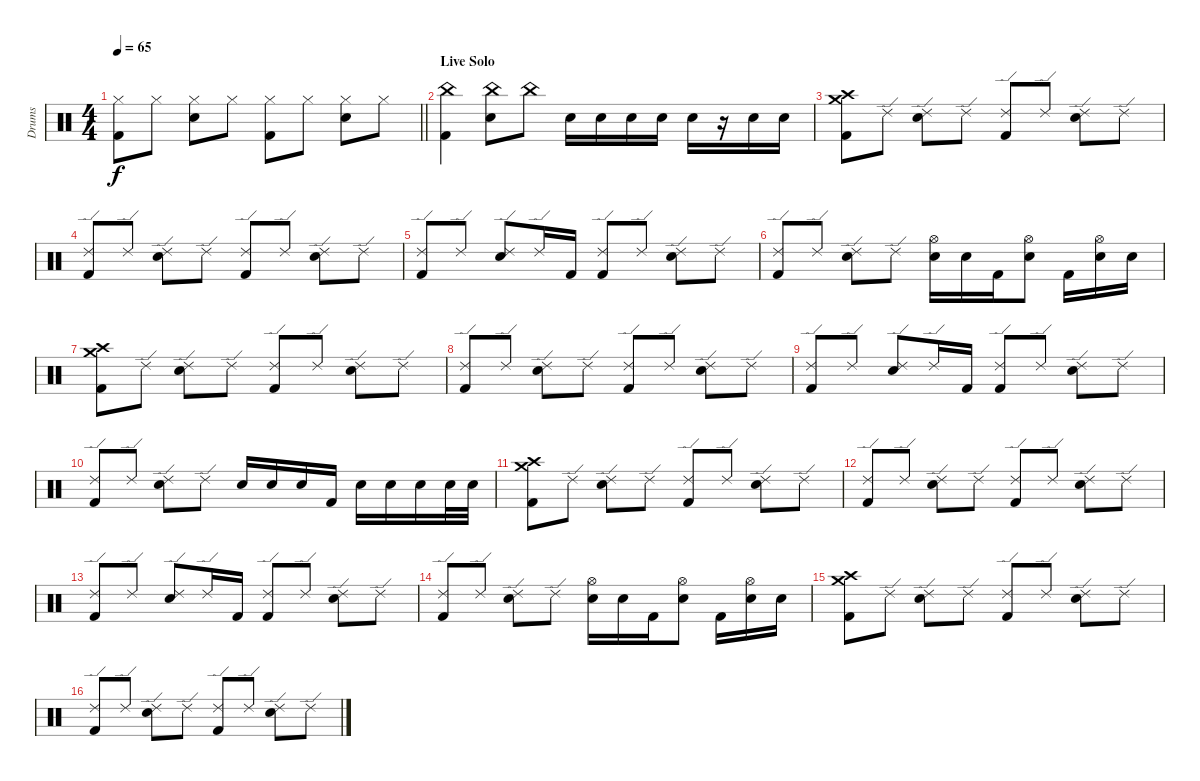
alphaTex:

\track ("Drums" "Drums") {instrument percussion}
\staff {score}
\articulation defaults
\ts (4 4)
\tempo 65
\clef neutral
\barLineRight lightlight
\ks c
("Hi-Hat (closed)" "Kick (hit) 2").8{dy f} "Hi-Hat (closed)".8 ("Hi-Hat (closed)" "Snare (hit) 2").8 "Hi-Hat (closed)".8 ("Hi-Hat (closed)" "Kick (hit) 2").8 "Hi-Hat (closed)".8 ("Hi-Hat (closed)" "Snare (hit) 2").8 "Hi-Hat (closed)".8 |
\section ("" "Live Solo")
("China (hit)" "Kick (hit) 2").4 ("China (hit)" "Snare (hit) 2").8 "China (hit)".8 "Snare (hit) 2".16 "Snare (hit) 2".16 "Snare (hit) 2".16 "Snare (hit) 2".16 "Snare (hit) 2".16 r.16 "Snare (hit) 2".16 "Snare (hit) 2".16 |
("Crash medium (hit)" "Crash high (hit)" "Kick (hit) 2").8 "Ride (edge) 2".8 ("Ride (edge) 2" "Snare (hit) 2").8 "Ride (edge) 2".8 ("Ride (edge) 2" "Kick (hit) 2").8 "Ride (edge) 2".8 ("Ride (edge) 2" "Snare (hit) 2").8 "Ride (edge) 2".8 |
("Ride (edge) 2" "Kick (hit) 2").8 "Ride (edge) 2".8 ("Ride (edge) 2" "Snare (hit) 2").8 "Ride (edge) 2".8 ("Ride (edge) 2" "Kick (hit) 2").8 "Ride (edge) 2".8 ("Ride (edge) 2" "Snare (hit) 2").8 "Ride (edge) 2".8 |
("Ride (edge) 2" "Kick (hit) 2").8 "Ride (edge) 2".8 ("Ride (edge) 2" "Snare (hit) 2").8 "Ride (edge) 2".16 "Kick (hit) 2".16 ("Ride (edge) 2" "Kick (hit) 2").8 "Ride (edge) 2".8 ("Ride (edge) 2" "Snare (hit) 2").8 "Ride (edge) 2".8 |
("Ride (edge) 2" "Kick (hit) 2").8 "Ride (edge) 2".8 ("Ride (edge) 2" "Snare (hit) 2").8 "Ride (edge) 2".8 ("Hi-Hat (open)" "Snare (hit) 2").16 "Snare (hit) 2".16 "Kick (hit) 2".16 ("Hi-Hat (open)" "Snare (hit) 2").8 "Kick (hit) 2".16 ("Hi-Hat (open)" "Snare (hit) 2").16 "Snare (hit) 2".16 |
("Crash medium (hit)" "Crash high (hit)" "Kick (hit) 2").8 "Ride (edge) 2".8 ("Ride (edge) 2" "Snare (hit) 2").8 "Ride (edge) 2".8 ("Ride (edge) 2" "Kick (hit) 2").8 "Ride (edge) 2".8 ("Ride (edge) 2" "Snare (hit) 2").8 "Ride (edge) 2".8 |
("Ride (edge) 2" "Kick (hit) 2").8 "Ride (edge) 2".8 ("Ride (edge) 2" "Snare (hit) 2").8 "Ride (edge) 2".8 ("Ride (edge) 2" "Kick (hit) 2").8 "Ride (edge) 2".8 ("Ride (edge) 2" "Snare (hit) 2").8 "Ride (edge) 2".8 |
("Ride (edge) 2" "Kick (hit) 2").8 "Ride (edge) 2".8 ("Ride (edge) 2" "Snare (hit) 2").8 "Ride (edge) 2".16 "Kick (hit) 2".16 ("Ride (edge) 2" "Kick (hit) 2").8 "Ride (edge) 2".8 ("Ride (edge) 2" "Snare (hit) 2").8 "Ride (edge) 2".8 |
("Ride (edge) 2" "Kick (hit) 2").8 "Ride (edge) 2".8 ("Ride (edge) 2" "Snare (hit) 2").8 "Ride (edge) 2".8 "Snare (hit) 2".16 "Snare (hit) 2".16 "Snare (hit) 2".16 "Kick (hit) 2".16 "Snare (hit) 2".16 "Snare (hit) 2".16 "Snare (hit) 2".16 "Snare (hit) 2".32 "Snare (hit) 2".32 |
("Crash medium (hit)" "Crash high (hit)" "Kick (hit) 2").8 "Ride (edge) 2".8 ("Ride (edge) 2" "Snare (hit) 2").8 "Ride (edge) 2".8 ("Ride (edge) 2" "Kick (hit) 2").8 "Ride (edge) 2".8 ("Ride (edge) 2" "Snare (hit) 2").8 "Ride (edge) 2".8 |
("Ride (edge) 2" "Kick (hit) 2").8 "Ride (edge) 2".8 ("Ride (edge) 2" "Snare (hit) 2").8 "Ride (edge) 2".8 ("Ride (edge) 2" "Kick (hit) 2").8 "Ride (edge) 2".8 ("Ride (edge) 2" "Snare (hit) 2").8 "Ride (edge) 2".8 |
("Ride (edge) 2" "Kick (hit) 2").8 "Ride (edge) 2".8 ("Ride (edge) 2" "Snare (hit) 2").8 "Ride (edge) 2".16 "Kick (hit) 2".16 ("Ride (edge) 2" "Kick (hit) 2").8 "Ride (edge) 2".8 ("Ride (edge) 2" "Snare (hit) 2").8 "Ride (edge) 2".8 |
("Ride (edge) 2" "Kick (hit) 2").8 "Ride (edge) 2".8 ("Ride (edge) 2" "Snare (hit) 2").8 "Ride (edge) 2".8 ("Hi-Hat (open)" "Snare (hit) 2").16 "Snare (hit) 2".16 "Kick (hit) 2".16 ("Hi-Hat (open)" "Snare (hit) 2").8 "Kick (hit) 2".16 ("Hi-Hat (open)" "Snare (hit) 2").16 "Snare (hit) 2".16 |
("Crash medium (hit)" "Crash high (hit)" "Kick (hit) 2").8 "Ride (edge) 2".8 ("Ride (edge) 2" "Snare (hit) 2").8 "Ride (edge) 2".8 ("Ride (edge) 2" "Kick (hit) 2").8 "Ride (edge) 2".8 ("Ride (edge) 2" "Snare (hit) 2").8 "Ride (edge) 2".8 |
("Ride (edge) 2" "Kick (hit) 2").8 "Ride (edge) 2".8 ("Ride (edge) 2" "Snare (hit) 2").8 "Ride (edge) 2".8 ("Ride (edge) 2" "Kick (hit) 2").8 "Ride (edge) 2".8 ("Ride (edge) 2" "Snare (hit) 2").8 "Ride (edge) 2".8
